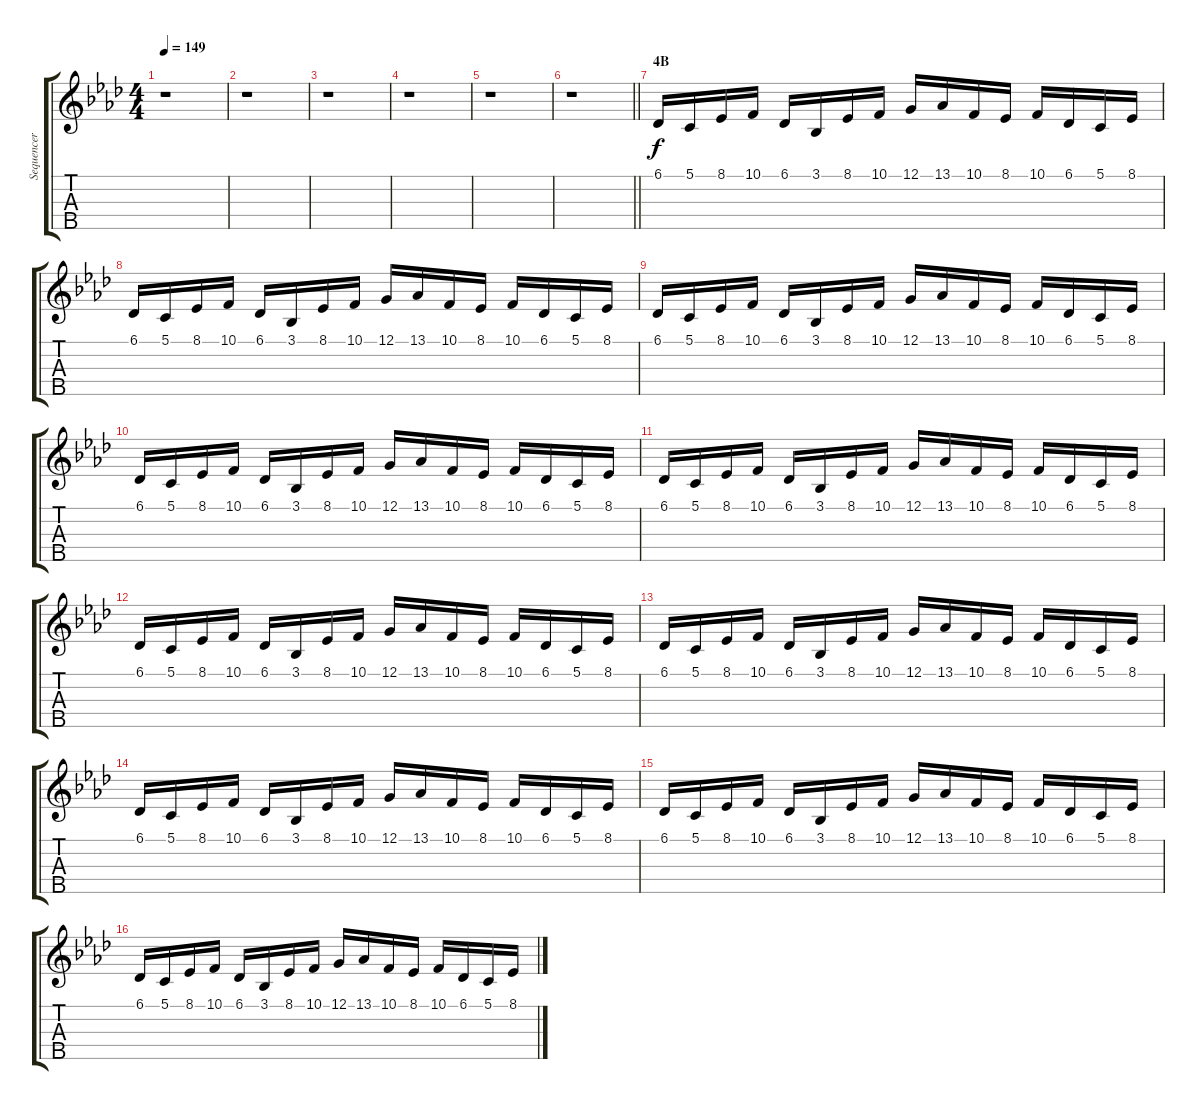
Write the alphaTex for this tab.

\track ("Sequencer" "Sequencer") {instrument lead2sawtooth}
\staff {score tabs}
\tuning (G3 D3 A2 E2 B1) {hide}
\ts (4 4)
\tempo 149
\clef g2
\ks ab
r.1{dy f} |
r.1 |
r.1 |
r.1 |
r.1 |
\barLineRight lightlight
r.1 |
\section ("" "4B")
6.1.16 5.1.16 8.1.16 10.1.16 6.1.16 3.1.16 8.1.16 10.1.16 12.1.16 13.1.16 10.1.16 8.1.16 10.1.16 6.1.16 5.1.16 8.1.16 |
6.1.16 5.1.16 8.1.16 10.1.16 6.1.16 3.1.16 8.1.16 10.1.16 12.1.16 13.1.16 10.1.16 8.1.16 10.1.16 6.1.16 5.1.16 8.1.16 |
6.1.16 5.1.16 8.1.16 10.1.16 6.1.16 3.1.16 8.1.16 10.1.16 12.1.16 13.1.16 10.1.16 8.1.16 10.1.16 6.1.16 5.1.16 8.1.16 |
6.1.16 5.1.16 8.1.16 10.1.16 6.1.16 3.1.16 8.1.16 10.1.16 12.1.16 13.1.16 10.1.16 8.1.16 10.1.16 6.1.16 5.1.16 8.1.16 |
6.1.16 5.1.16 8.1.16 10.1.16 6.1.16 3.1.16 8.1.16 10.1.16 12.1.16 13.1.16 10.1.16 8.1.16 10.1.16 6.1.16 5.1.16 8.1.16 |
6.1.16 5.1.16 8.1.16 10.1.16 6.1.16 3.1.16 8.1.16 10.1.16 12.1.16 13.1.16 10.1.16 8.1.16 10.1.16 6.1.16 5.1.16 8.1.16 |
6.1.16 5.1.16 8.1.16 10.1.16 6.1.16 3.1.16 8.1.16 10.1.16 12.1.16 13.1.16 10.1.16 8.1.16 10.1.16 6.1.16 5.1.16 8.1.16 |
6.1.16 5.1.16 8.1.16 10.1.16 6.1.16 3.1.16 8.1.16 10.1.16 12.1.16 13.1.16 10.1.16 8.1.16 10.1.16 6.1.16 5.1.16 8.1.16 |
6.1.16 5.1.16 8.1.16 10.1.16 6.1.16 3.1.16 8.1.16 10.1.16 12.1.16 13.1.16 10.1.16 8.1.16 10.1.16 6.1.16 5.1.16 8.1.16 |
6.1.16 5.1.16 8.1.16 10.1.16 6.1.16 3.1.16 8.1.16 10.1.16 12.1.16 13.1.16 10.1.16 8.1.16 10.1.16 6.1.16 5.1.16 8.1.16
